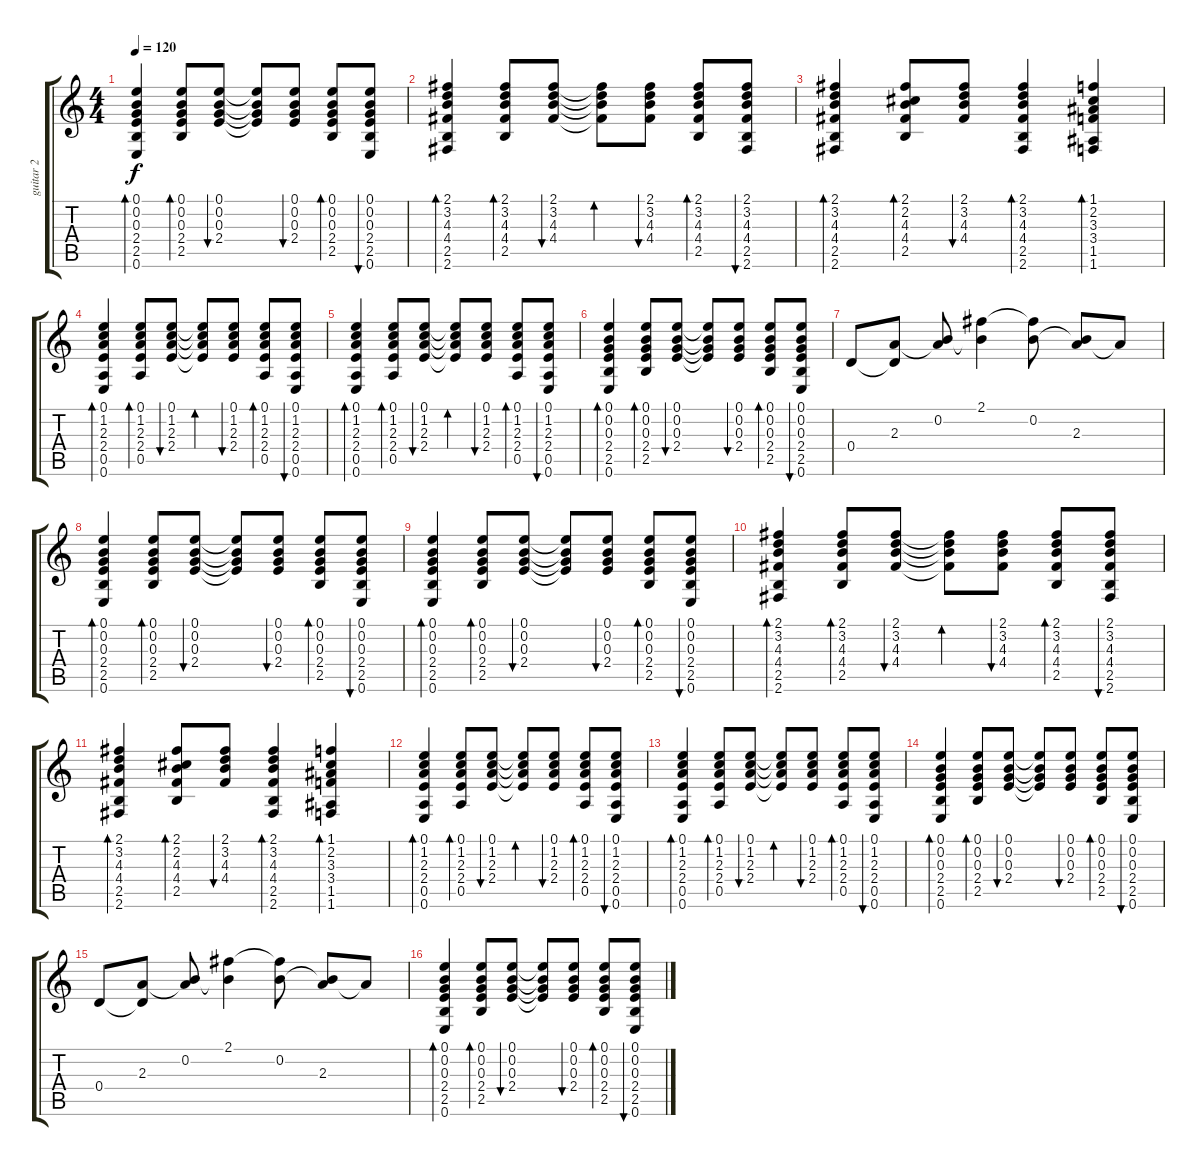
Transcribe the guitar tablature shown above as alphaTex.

\track ("guitar 2" "guitar 2") {instrument electricguitarclean}
\staff {score tabs}
\tuning (E4 B3 G3 D3 A2 E2) {hide}
\ts (4 4)
\tempo 120
\clef g2
\ks c
(0.1 0.2 0.3 2.4 2.5 0.6).4{bd 60 dy f} (0.1 0.2 0.3 2.4 2.5).8{bd 60} (0.1 0.2 0.3 2.4).8{bu 60} (0.1{t} 0.2{t} 0.3{t} 2.4{t}).8 (0.1 0.2 0.3 2.4).8{bu 60} (0.1 0.2 0.3 2.4 2.5).8{bd 60} (0.1 0.2 0.3 2.4 2.5 0.6).8{bu 60} |
(2.1 3.2 4.3 4.4 2.5 2.6).4{bd 60} (2.1 3.2 4.3 4.4 2.5).8{bd 60} (2.1 3.2 4.3 4.4).8{bu 60} (2.1{t} 3.2{t} 4.3{t} 4.4{t}).8{bd 60} (2.1 3.2 4.3 4.4).8{bu 60} (2.1 3.2 4.3 4.4 2.5).8{bd 60} (2.1 3.2 4.3 4.4 2.5 2.6).8{bu 60} |
(2.1 3.2 4.3 4.4 2.5 2.6).4{bd 60} (2.1 2.2 4.3 4.4 2.5).8{bd 60} (2.1 3.2 4.3 4.4).8{bu 60} (2.1 3.2 4.3 4.4 2.5 2.6).4{bd 60} (1.1 2.2 3.3 3.4 1.5 1.6).4{bd 60} |
(0.1 1.2 2.3 2.4 0.5 0.6).4{bd 60} (0.1 1.2 2.3 2.4 0.5).8{bd 60} (0.1 1.2 2.3 2.4).8{bu 60} (0.1{t} 1.2{t} 2.3{t} 2.4{t}).8{bd 60} (0.1 1.2 2.3 2.4).8{bu 60} (0.1 1.2 2.3 2.4 0.5).8{bd 60} (0.1 1.2 2.3 2.4 0.5 0.6).8{bu 60} |
(0.1 1.2 2.3 2.4 0.5 0.6).4{bd 60} (0.1 1.2 2.3 2.4 0.5).8{bd 60} (0.1 1.2 2.3 2.4).8{bu 60} (0.1{t} 1.2{t} 2.3{t} 2.4{t}).8{bd 60} (0.1 1.2 2.3 2.4).8{bu 60} (0.1 1.2 2.3 2.4 0.5).8{bd 60} (0.1 1.2 2.3 2.4 0.5 0.6).8{bu 60} |
(0.1 0.2 0.3 2.4 2.5 0.6).4{bd 60} (0.1 0.2 0.3 2.4 2.5).8{bd 60} (0.1 0.2 0.3 2.4).8{bu 60} (0.1{t} 0.2{t} 0.3{t} 2.4{t}).8 (0.1 0.2 0.3 2.4).8{bu 60} (0.1 0.2 0.3 2.4 2.5).8{bd 60} (0.1 0.2 0.3 2.4 2.5 0.6).8{bu 60} |
0.4.8 (2.3 0.4{t}).8 (0.2 2.3{t}).8 (2.1 0.2{t}).4 (2.1{t} 0.2).8 (0.2{t} 2.3).8 2.3{t}.8 |
(0.1 0.2 0.3 2.4 2.5 0.6).4{bd 60} (0.1 0.2 0.3 2.4 2.5).8{bd 60} (0.1 0.2 0.3 2.4).8{bu 60} (0.1{t} 0.2{t} 0.3{t} 2.4{t}).8 (0.1 0.2 0.3 2.4).8{bu 60} (0.1 0.2 0.3 2.4 2.5).8{bd 60} (0.1 0.2 0.3 2.4 2.5 0.6).8{bu 60} |
(0.1 0.2 0.3 2.4 2.5 0.6).4{bd 60} (0.1 0.2 0.3 2.4 2.5).8{bd 60} (0.1 0.2 0.3 2.4).8{bu 60} (0.1{t} 0.2{t} 0.3{t} 2.4{t}).8 (0.1 0.2 0.3 2.4).8{bu 60} (0.1 0.2 0.3 2.4 2.5).8{bd 60} (0.1 0.2 0.3 2.4 2.5 0.6).8{bu 60} |
(2.1 3.2 4.3 4.4 2.5 2.6).4{bd 60} (2.1 3.2 4.3 4.4 2.5).8{bd 60} (2.1 3.2 4.3 4.4).8{bu 60} (2.1{t} 3.2{t} 4.3{t} 4.4{t}).8{bd 60} (2.1 3.2 4.3 4.4).8{bu 60} (2.1 3.2 4.3 4.4 2.5).8{bd 60} (2.1 3.2 4.3 4.4 2.5 2.6).8{bu 60} |
(2.1 3.2 4.3 4.4 2.5 2.6).4{bd 60} (2.1 2.2 4.3 4.4 2.5).8{bd 60} (2.1 3.2 4.3 4.4).8{bu 60} (2.1 3.2 4.3 4.4 2.5 2.6).4{bd 60} (1.1 2.2 3.3 3.4 1.5 1.6).4{bd 60} |
(0.1 1.2 2.3 2.4 0.5 0.6).4{bd 60} (0.1 1.2 2.3 2.4 0.5).8{bd 60} (0.1 1.2 2.3 2.4).8{bu 60} (0.1{t} 1.2{t} 2.3{t} 2.4{t}).8{bd 60} (0.1 1.2 2.3 2.4).8{bu 60} (0.1 1.2 2.3 2.4 0.5).8{bd 60} (0.1 1.2 2.3 2.4 0.5 0.6).8{bu 60} |
(0.1 1.2 2.3 2.4 0.5 0.6).4{bd 60} (0.1 1.2 2.3 2.4 0.5).8{bd 60} (0.1 1.2 2.3 2.4).8{bu 60} (0.1{t} 1.2{t} 2.3{t} 2.4{t}).8{bd 60} (0.1 1.2 2.3 2.4).8{bu 60} (0.1 1.2 2.3 2.4 0.5).8{bd 60} (0.1 1.2 2.3 2.4 0.5 0.6).8{bu 60} |
(0.1 0.2 0.3 2.4 2.5 0.6).4{bd 60} (0.1 0.2 0.3 2.4 2.5).8{bd 60} (0.1 0.2 0.3 2.4).8{bu 60} (0.1{t} 0.2{t} 0.3{t} 2.4{t}).8 (0.1 0.2 0.3 2.4).8{bu 60} (0.1 0.2 0.3 2.4 2.5).8{bd 60} (0.1 0.2 0.3 2.4 2.5 0.6).8{bu 60} |
0.4.8 (2.3 0.4{t}).8 (0.2 2.3{t}).8 (2.1 0.2{t}).4 (2.1{t} 0.2).8 (0.2{t} 2.3).8 2.3{t}.8 |
(0.1 0.2 0.3 2.4 2.5 0.6).4{bd 60} (0.1 0.2 0.3 2.4 2.5).8{bd 60} (0.1 0.2 0.3 2.4).8{bu 60} (0.1{t} 0.2{t} 0.3{t} 2.4{t}).8 (0.1 0.2 0.3 2.4).8{bu 60} (0.1 0.2 0.3 2.4 2.5).8{bd 60} (0.1 0.2 0.3 2.4 2.5 0.6).8{bu 60}
